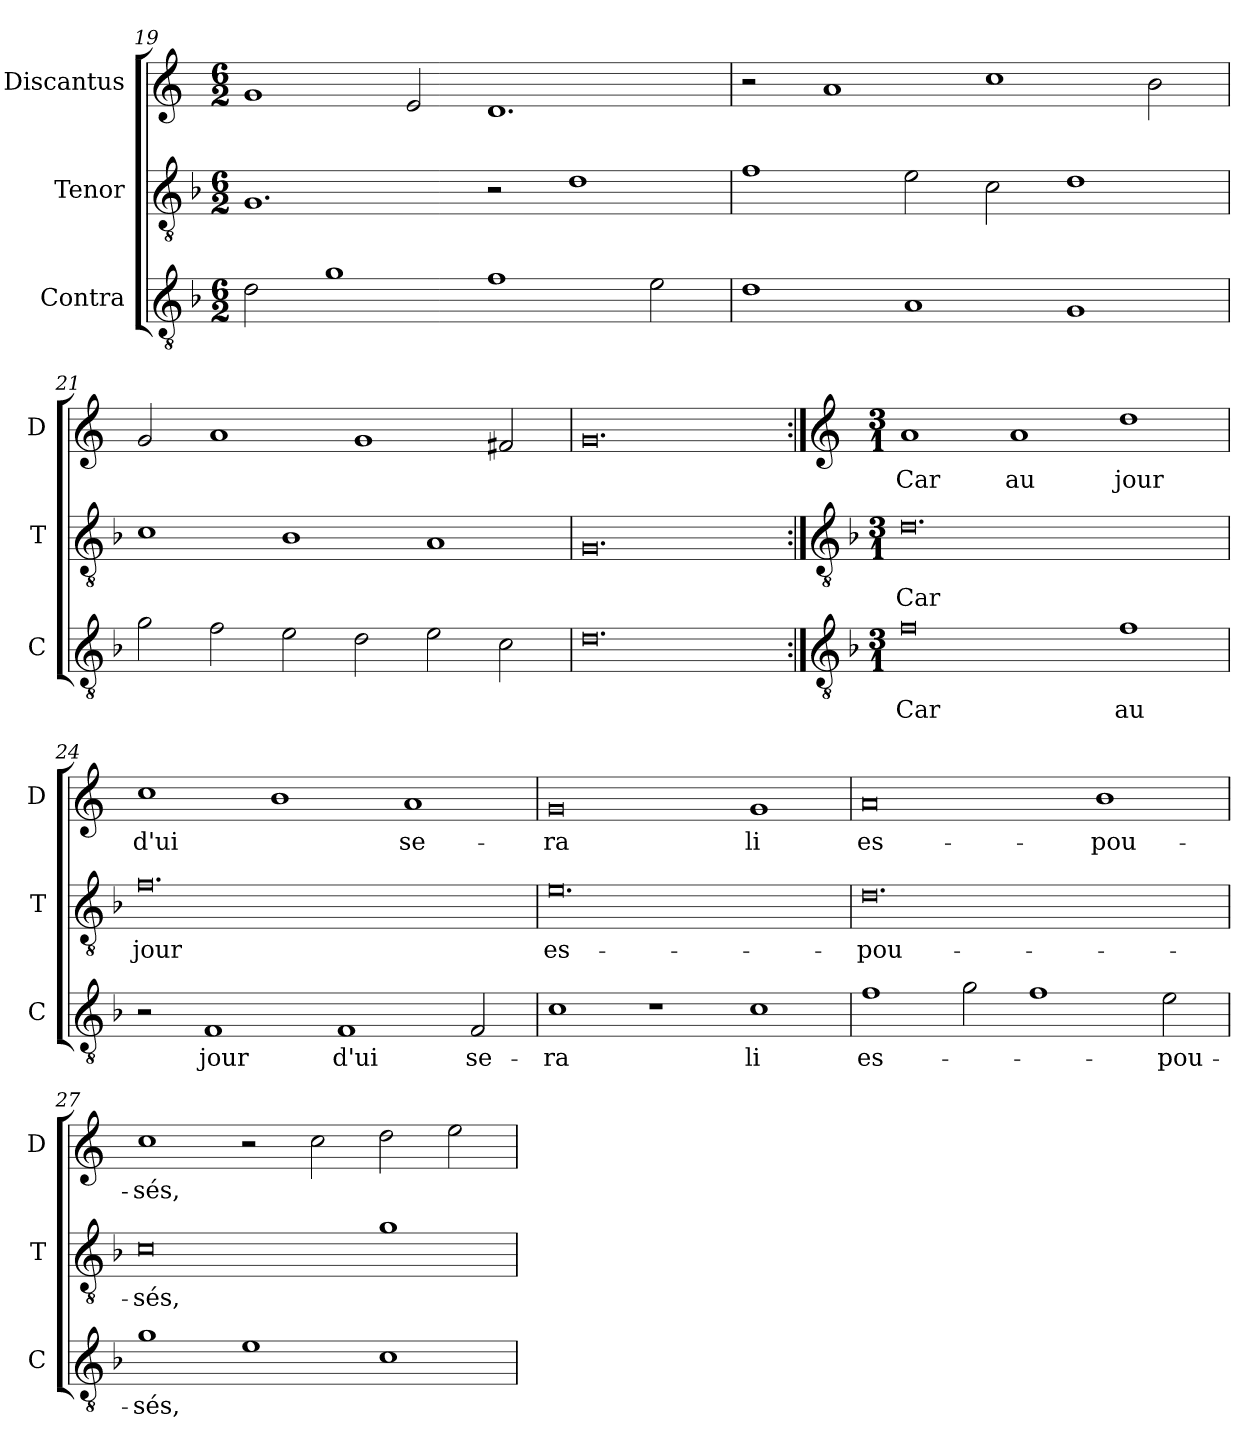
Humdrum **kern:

**kern	**text	**kern	**text	**kern	**text
*part3	*part3	*part2	*part2	*part1	*part1
*staff3	*staff3	*staff2	*staff2	*staff1	*staff1
*I"Contra	*	*I"Tenor	*	*I"Discantus	*
*I'C	*	*I'T	*	*I'D	*
*clefGv2	*	*clefGv2	*	*clefG2	*
*k[b-]	*	*k[b-]	*	*k[]	*
*M6/2	*	*M6/2	*	*M6/2	*
=19	=19	=19	=19	=19	=19
2d	.	1.G	.	1g	.
1g	.	.	.	.	.
.	.	.	.	2e	.
1f	.	2r	.	1.d	.
.	.	1d	.	.	.
2e	.	.	.	.	.
=20	=20	=20	=20	=20	=20
1d	.	1f	.	2r	.
.	.	.	.	1a	.
1A	.	2e	.	.	.
.	.	2c	.	1cc	.
1G	.	1d	.	.	.
.	.	.	.	2b	.
=21	=21	=21	=21	=21	=21
2g	.	1c	.	2g	.
2f	.	.	.	1a	.
2e	.	1B-	.	.	.
2d	.	.	.	1g	.
2e	.	1A	.	.	.
2c	.	.	.	2f#X	.
=22	=22	=22	=22	=22	=22
0.d	.	0.G	.	0.g	.
!!LO:LB:g=z
=23:|!	=23:|!	=23:|!	=23:|!	=23:|!	=23:|!
*clefGv2	*	*clefGv2	*	*clefG2	*
*k[b-]	*	*k[b-]	*	*k[]	*
*M3/1	*	*M3/1	*	*M3/1	*
*	*	*	*	*MM340	*
0f	Car	0.d	Car	1a	Car
.	.	.	.	1a	au
1f	au	.	.	1dd	jour
=24	=24	=24	=24	=24	=24
2r	.	0.f	jour	1cc	d'ui
1F	jour	.	.	.	.
.	.	.	.	1b	.
1F	d'ui	.	.	.	.
.	.	.	.	1a	se-
2F	se-	.	.	.	.
=25	=25	=25	=25	=25	=25
1c	-ra	0.e	es-	0g	-ra
1r	.	.	.	.	.
1c	li	.	.	1g	li
=26	=26	=26	=26	=26	=26
1f	es-	0.d	-pou-	0a	es-
2g	.	.	.	.	.
1f	.	.	.	.	.
.	.	.	.	1b	-pou-
2e	-pou-	.	.	.	.
=27	=27	=27	=27	=27	=27
1g	-sés,	0c	-sés,	1cc	-sés,
1e	.	.	.	2r	.
.	.	.	.	2cc	.
1c	.	1g	.	2dd	.
.	.	.	.	2ee	.
=	=	=	=	=	=
*-	*-	*-	*-	*-	*-
